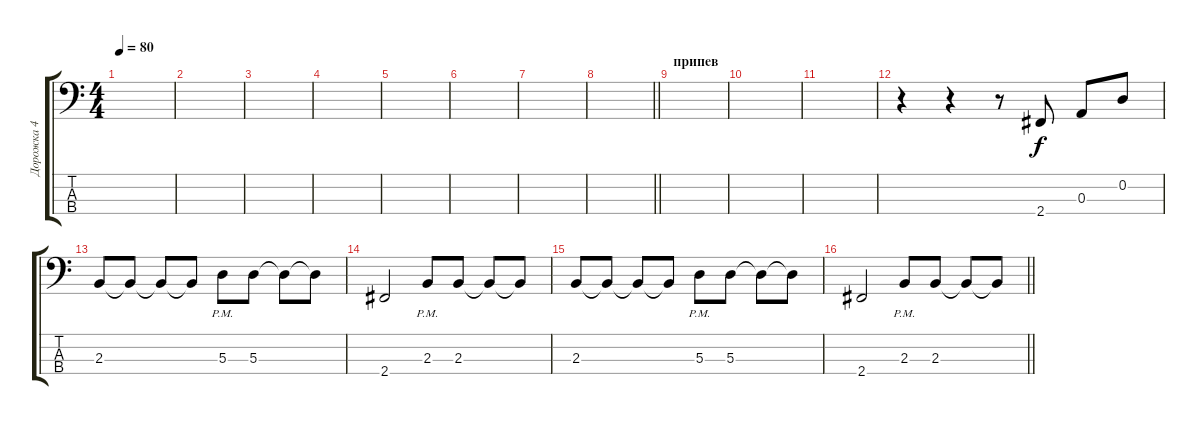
\track ("Дорожка 4" "Дорожка 4") {instrument electricbasspick}
\staff {score tabs}
\tuning (G2 D2 A1 E1) {hide}
\ts (4 4)
\tempo 80
\clef f4
\ks c
|
|
|
|
|
|
|
\barLineRight lightlight
|
\section ("" "припев")
|
|
|
r.4 r.4 r.8 2.4.8 0.3.8 0.2.8 |
2.3.8 2.3{t}.8 2.3{t}.8 2.3{t}.8 5.3{pm}.8 5.3.8 5.3{t}.8 5.3{t}.8 |
2.4.2 2.3{pm}.8 2.3.8 2.3{t}.8 2.3{t}.8 |
2.3.8 2.3{t}.8 2.3{t}.8 2.3{t}.8 5.3{pm}.8 5.3.8 5.3{t}.8 5.3{t}.8 |
\barLineRight lightlight
2.4.2 2.3{pm}.8 2.3.8 2.3{t}.8 2.3{t}.8
